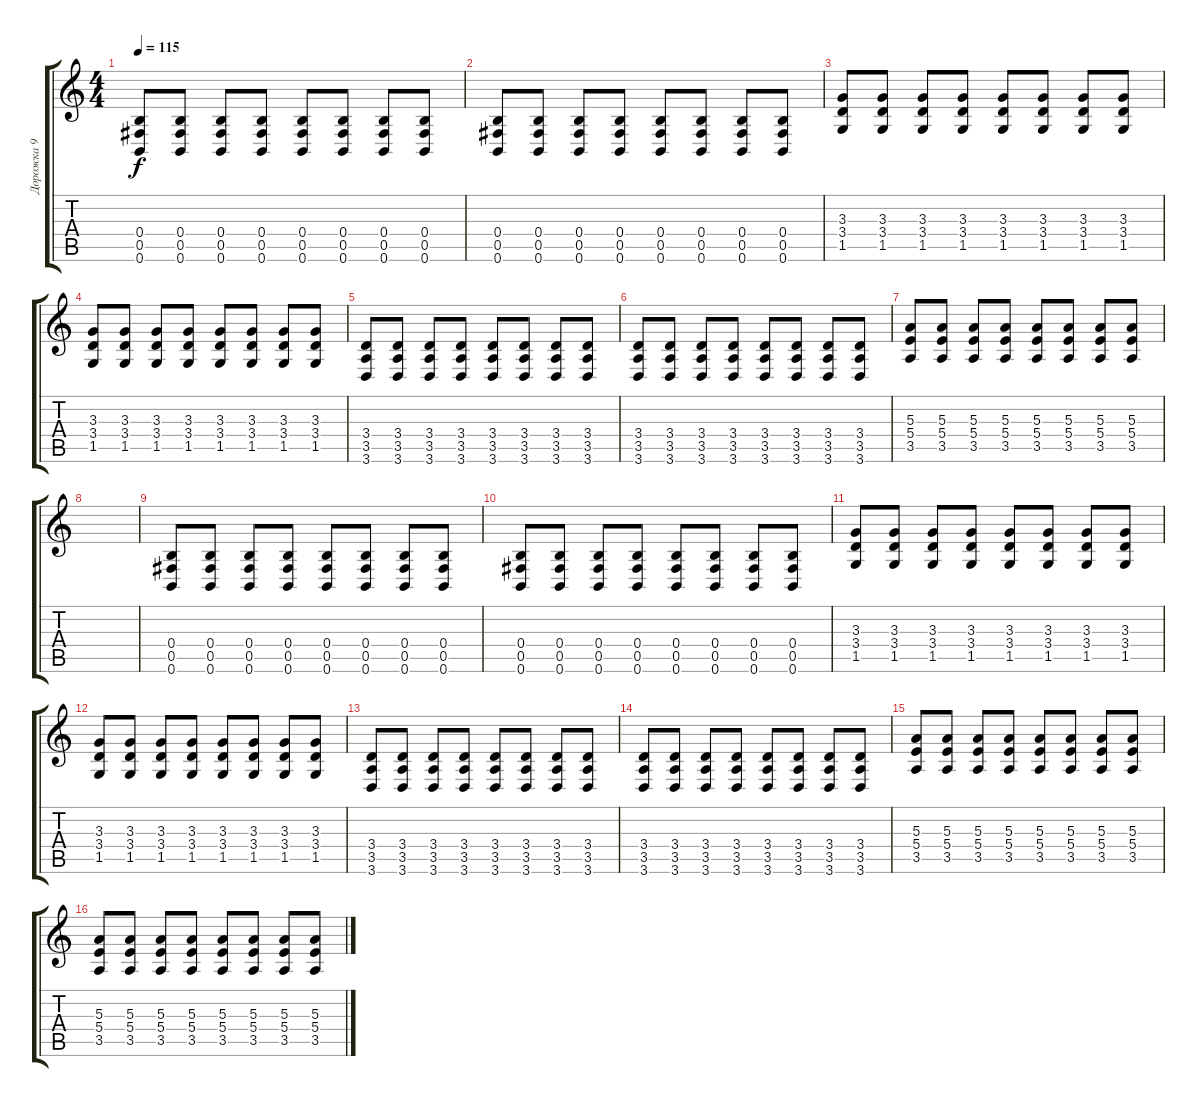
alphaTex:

\track ("Дорожка 9" "Дорожка 9") {instrument distortionguitar}
\staff {score tabs}
\tuning (Db4 Ab3 E3 B2 Gb2 B1) {hide}
\ts (4 4)
\tempo 115
\clef g2
\ks c
(0.4 0.5 0.6).8{dy f} (0.4 0.5 0.6).8 (0.4 0.5 0.6).8 (0.4 0.5 0.6).8 (0.4 0.5 0.6).8 (0.4 0.5 0.6).8 (0.4 0.5 0.6).8 (0.4 0.5 0.6).8 |
(0.4 0.5 0.6).8 (0.4 0.5 0.6).8 (0.4 0.5 0.6).8 (0.4 0.5 0.6).8 (0.4 0.5 0.6).8 (0.4 0.5 0.6).8 (0.4 0.5 0.6).8 (0.4 0.5 0.6).8 |
(3.3 3.4 1.5).8 (3.3 3.4 1.5).8 (3.3 3.4 1.5).8 (3.3 3.4 1.5).8 (3.3 3.4 1.5).8 (3.3 3.4 1.5).8 (3.3 3.4 1.5).8 (3.3 3.4 1.5).8 |
(3.3 3.4 1.5).8 (3.3 3.4 1.5).8 (3.3 3.4 1.5).8 (3.3 3.4 1.5).8 (3.3 3.4 1.5).8 (3.3 3.4 1.5).8 (3.3 3.4 1.5).8 (3.3 3.4 1.5).8 |
(3.4 3.5 3.6).8 (3.4 3.5 3.6).8 (3.4 3.5 3.6).8 (3.4 3.5 3.6).8 (3.4 3.5 3.6).8 (3.4 3.5 3.6).8 (3.4 3.5 3.6).8 (3.4 3.5 3.6).8 |
(3.4 3.5 3.6).8 (3.4 3.5 3.6).8 (3.4 3.5 3.6).8 (3.4 3.5 3.6).8 (3.4 3.5 3.6).8 (3.4 3.5 3.6).8 (3.4 3.5 3.6).8 (3.4 3.5 3.6).8 |
(5.3 5.4 3.5).8 (5.3 5.4 3.5).8 (5.3 5.4 3.5).8 (5.3 5.4 3.5).8 (5.3 5.4 3.5).8 (5.3 5.4 3.5).8 (5.3 5.4 3.5).8 (5.3 5.4 3.5).8 |
|
(0.4 0.5 0.6).8 (0.4 0.5 0.6).8 (0.4 0.5 0.6).8 (0.4 0.5 0.6).8 (0.4 0.5 0.6).8 (0.4 0.5 0.6).8 (0.4 0.5 0.6).8 (0.4 0.5 0.6).8 |
(0.4 0.5 0.6).8 (0.4 0.5 0.6).8 (0.4 0.5 0.6).8 (0.4 0.5 0.6).8 (0.4 0.5 0.6).8 (0.4 0.5 0.6).8 (0.4 0.5 0.6).8 (0.4 0.5 0.6).8 |
(3.3 3.4 1.5).8 (3.3 3.4 1.5).8 (3.3 3.4 1.5).8 (3.3 3.4 1.5).8 (3.3 3.4 1.5).8 (3.3 3.4 1.5).8 (3.3 3.4 1.5).8 (3.3 3.4 1.5).8 |
(3.3 3.4 1.5).8 (3.3 3.4 1.5).8 (3.3 3.4 1.5).8 (3.3 3.4 1.5).8 (3.3 3.4 1.5).8 (3.3 3.4 1.5).8 (3.3 3.4 1.5).8 (3.3 3.4 1.5).8 |
(3.4 3.5 3.6).8 (3.4 3.5 3.6).8 (3.4 3.5 3.6).8 (3.4 3.5 3.6).8 (3.4 3.5 3.6).8 (3.4 3.5 3.6).8 (3.4 3.5 3.6).8 (3.4 3.5 3.6).8 |
(3.4 3.5 3.6).8 (3.4 3.5 3.6).8 (3.4 3.5 3.6).8 (3.4 3.5 3.6).8 (3.4 3.5 3.6).8 (3.4 3.5 3.6).8 (3.4 3.5 3.6).8 (3.4 3.5 3.6).8 |
(5.3 5.4 3.5).8 (5.3 5.4 3.5).8 (5.3 5.4 3.5).8 (5.3 5.4 3.5).8 (5.3 5.4 3.5).8 (5.3 5.4 3.5).8 (5.3 5.4 3.5).8 (5.3 5.4 3.5).8 |
(5.3 5.4 3.5).8 (5.3 5.4 3.5).8 (5.3 5.4 3.5).8 (5.3 5.4 3.5).8 (5.3 5.4 3.5).8 (5.3 5.4 3.5).8 (5.3 5.4 3.5).8 (5.3 5.4 3.5).8
